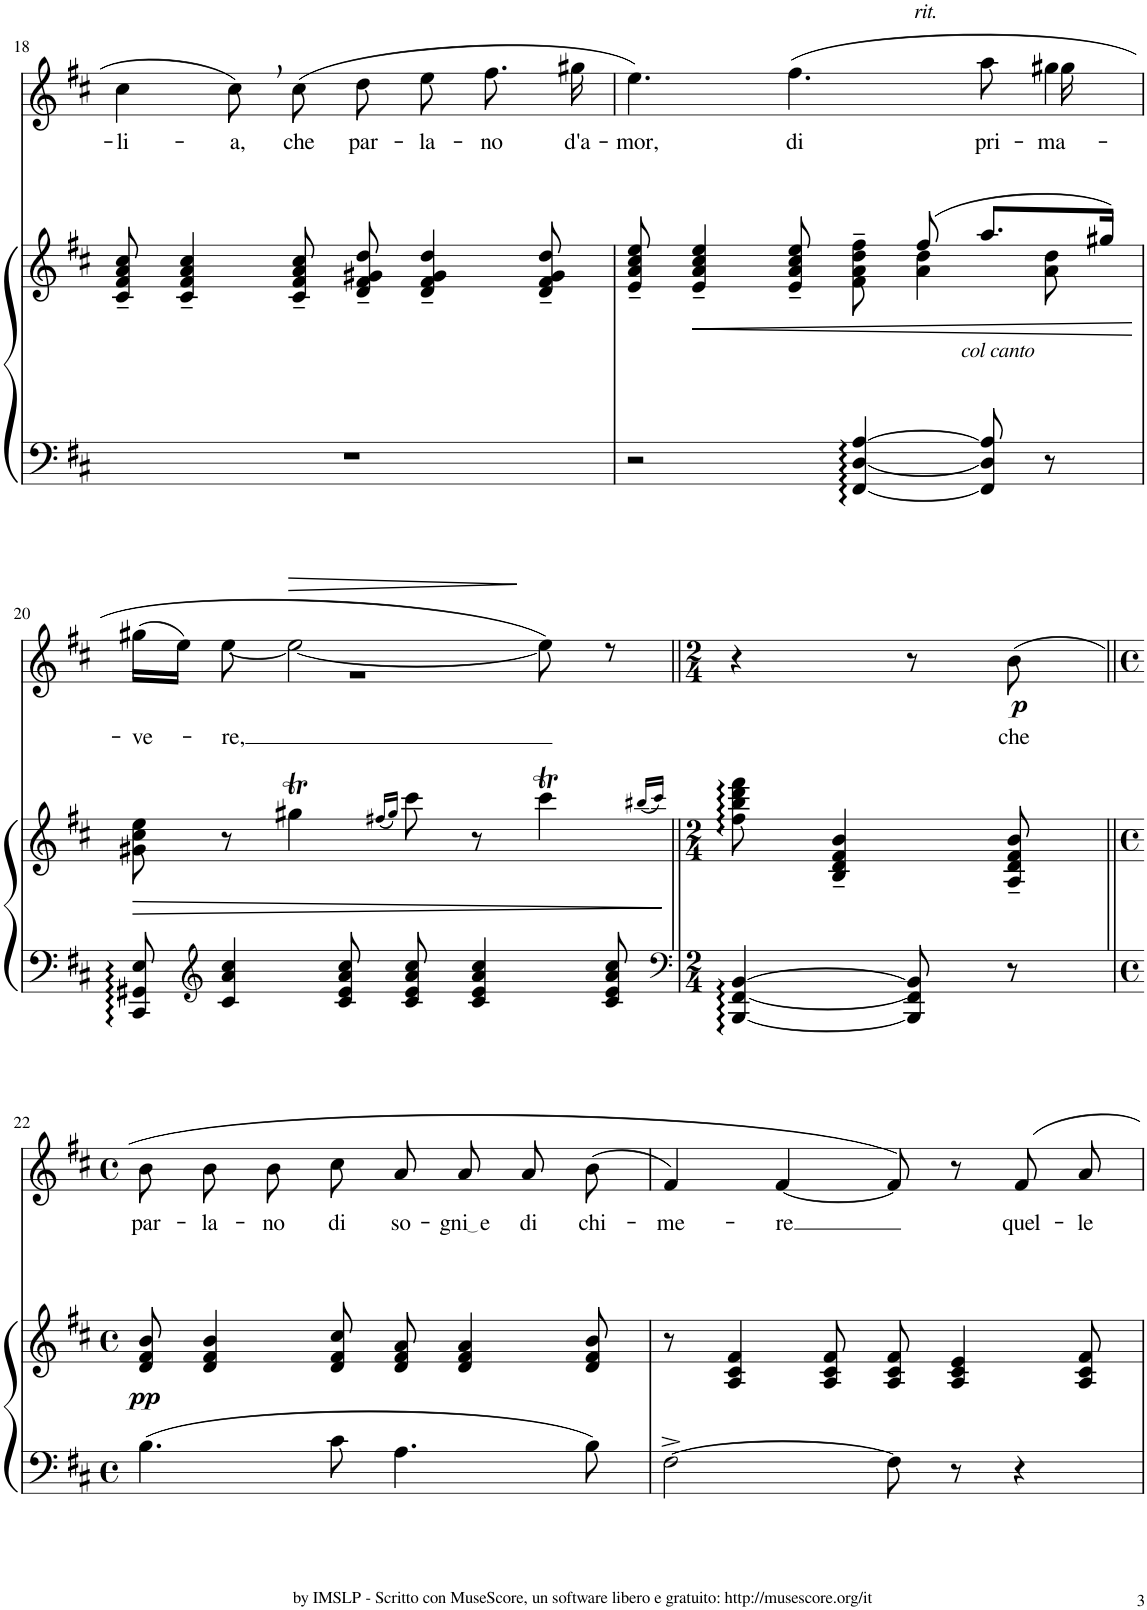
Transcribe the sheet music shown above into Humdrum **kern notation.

**kern	**kern	**dynam	**kern	**text	**dynam
*part2	*part2	*part2	*part1	*part1	*part1
*staff3	*staff2	*staff2/3	*staff1	*staff1	*staff1
*I"Piano	*	*	*I"Voice	*	*
*I'Pno	*	*	*	*	*
!!LO:PB:g=z
*clefF4	*clefG2	*	*clefG2	*	*
*k[f#c#]	*k[f#c#]	*	*k[f#c#]	*	*
*M4/4	*M4/4	*	*M4/4	*	*
*met(c)	*met(c)	*	*met(c)	*	*
=18	=18	=18	=18	=18	=18
!	!	!	!	!LO:LY:b	!
1r	8c#/~ 8f#/~ 8a/~ 8cc#/~	.	4cc#\	-li-	.
.	4c#/~ 4f#/~ 4a/~ 4cc#/~	.	.	.	.
!	!	!	!	!LO:LY:b	!
.	.	.	8cc#,\	-a,	.
!	!	!	!	!LO:LY:b	!
.	8c#/~ 8f#/~ 8a/~ 8cc#/~	.	(8cc#\	che	.
!	!	!	!	!LO:LY:b	!
.	8d/~ 8f#/~ 8g#X/~ 8dd/~	.	8dd\	par-	.
!	!	!	!	!LO:LY:b	!
.	4d/~ 4f#/~ 4g#/~ 4dd/~	.	8ee\	-la-	.
!	!	!	!	!LO:LY:b	!
.	.	.	8.ff#\	-no	.
.	8d/~ 8f#/~ 8g#/~ 8dd/~	.	.	.	.
!	!	!	!	!LO:LY:b	!
.	.	.	16gg#X\	d'a-	.
=19	=19	=19	=19	=19	=19
*	*^	*	*	*	*
!	!	!	!	!	!LO:LY:b	!
*	*	*	*	*^	*	*
*	*	*	*	*	*^	*	*
2r	8e/~< 8a/~< 8cc#/~< 8ee/~<	8ryy	.	4.ee\)	2...ryy	2ryy	-mor,	.
!	!	!	!LO:HP:b	!	!	!	!	!
*	*v	*v	*	*	*	*	*	*
.	4e/~< 4a/~< 4cc#/~< 4ee/~<	<	.	.	.	.	.
!	!	!	!	!	!	!LO:LY:b	!
.	8e/~< 8a/~< 8cc#/~< 8ee/~<	.	(4.ff#\	.	.	di	.
[4FF#/ [4D/ [4A/	8f#\~> 8a\~> 8dd\~> 8ff#\~>	.	.	.	8ryy	.	.
*	*^	*	*	*	*	*	*
!	!	!	!	!	!	!LO:TX:a:i:t=rit.	!	!
.	(8ff#/	4a\ 4dd\	.	.	.	4.ryy	.	.
!LO:TX:a:i:t=col canto	!	!	!	!	!	!	!	!
!	!	!	!	!	!	!	!LO:LY:b	!
8FF#/] 8D/] 8A/]	8.aa/L	.	.	8aa\	.	.	pri-	.
!	!	!	!	!	!	!	!LO:LY:b	!
8r	.	8a\ 8dd\	.	8gg#X\	.	.	-ma-	.
.	16gg#X/Jk)	.	.	.	16gg#\	.	.	.
*	*v	*v	*	*	*	*	*	*
.	.	[	.	.	.	.	.
!!LO:LB:g=z
=20	=20	=20	=20	=20	=20	=20	=20
!	!	!LO:HP:b	!	!	!	!LO:LY:b	!
*	*	*	*	*v	*v	*	*
8CC#/ 8GG#X/ 8E/	8g#X\ 8cc#\ 8ee\	>	(16gg#X\LL	1r	-ve-	.
.	.	.	16ee\JJ)	.	.	.
*clefG2	*	*	*	*	*	*
!	!	!	!	!	!LO:LY:b	!
4c#/ 4a/ 4cc#/	8r	.	[8ee\	.	-re,	.
!	!	!	!	!	!	!LO:HP:b
.	4gg#Xt\	.	2ee\_	.	.	>
8c#/ 8e/ 8a/ 8cc#/	.	.	.	.	.	.
.	(16qff#X/LL	.	.	.	.	.
.	16qgg#/JJ)	.	.	.	.	.
8c#/ 8e/ 8a/ 8cc#/	8ccc#\	.	.	.	.	.
4c#/ 4e/ 4a/ 4cc#/	8r	.	.	.	.	.
.	4ccc#t\	.	8ee\])	.	.	.
8c#/ 8e/ 8a/ 8cc#/	.	.	8r	.	.	.
*	*	*	*v	*v	*	*
.	(16qbb#X/LL	.	.	.	.
.	16qccc#/JJ)	.	.	.	.
.	.	]	.	.	]
=21||	=21||	=21||	=21||	=21||	=21||
*clefF4	*	*	*	*	*
*M2/4	*M2/4	*	*M2/4	*	*
[4BBB/ [4FF#/ [4BB/	8ff#\ 8bb\ 8ddd\ 8fff#\	.	4r	.	.
.	4B/~ 4d/~ 4f#/~ 4b/~	.	.	.	.
8BBB/] 8FF#/] 8BB/]	.	.	8r	.	.
!	!	!	!	!LO:LY:b	!LO:DY:b
8r	8A/~ 8d/~ 8f#/~ 8b/~	.	(8b\	che	p
!!LO:LB:g=z
=22||	=22||	=22||	=22||	=22||	=22||
*M4/4	*M4/4	*	*M4/4	*	*
*met(c)	*met(c)	*	*met(c)	*	*
!	!	!LO:DY:b	!	!LO:LY:b	!
4.B\	8d/ 8f#/ 8b/	pp	8b\	par-	.
!	!	!	!	!LO:LY:b	!
.	4d/ 4f#/ 4b/	.	8b\	-la-	.
!	!	!	!	!LO:LY:b	!
.	.	.	8b\	-no	.
!	!	!	!	!LO:LY:b	!
8c#\	8d/ 8f#/ 8cc#/	.	8cc#\	di	.
!	!	!	!	!LO:LY:b	!
4.A\	8d/ 8f#/ 8a/	.	8a/	so-	.
!	!	!	!	!LO:LY:b	!
.	4d/ 4f#/ 4a/	.	8a/	gni e	.
!	!	!	!	!LO:LY:b	!
.	.	.	8a/	di	.
!	!	!	!	!LO:LY:b	!
8B\	8d/ 8f#/ 8b/	.	(8b\	chi-	.
=23	=23	=23	=23	=23	=23
!	!	!	!	!LO:LY:b	!
[2F#^\	8r	.	4f#/)	-me-	.
.	4A/ 4c#/ 4f#/	.	.	.	.
!	!	!	!	!LO:LY:b	!
.	.	.	[4f#/	-re	.
.	8A/ 8c#/ 8f#/	.	.	.	.
8F#\]	8A/ 8c#/ 8f#/	.	8f#/])	.	.
8r	4A/ 4c#/ 4e/	.	8r	.	.
!	!	!	!	!LO:LY:b	!
4r	.	.	8f#/	quel-	.
!	!	!	!	!LO:LY:b	!
.	8A/ 8c#/ 8f#/	.	8a/	-le	.
=	=	=	=	=	=
*-	*-	*-	*-	*-	*-
